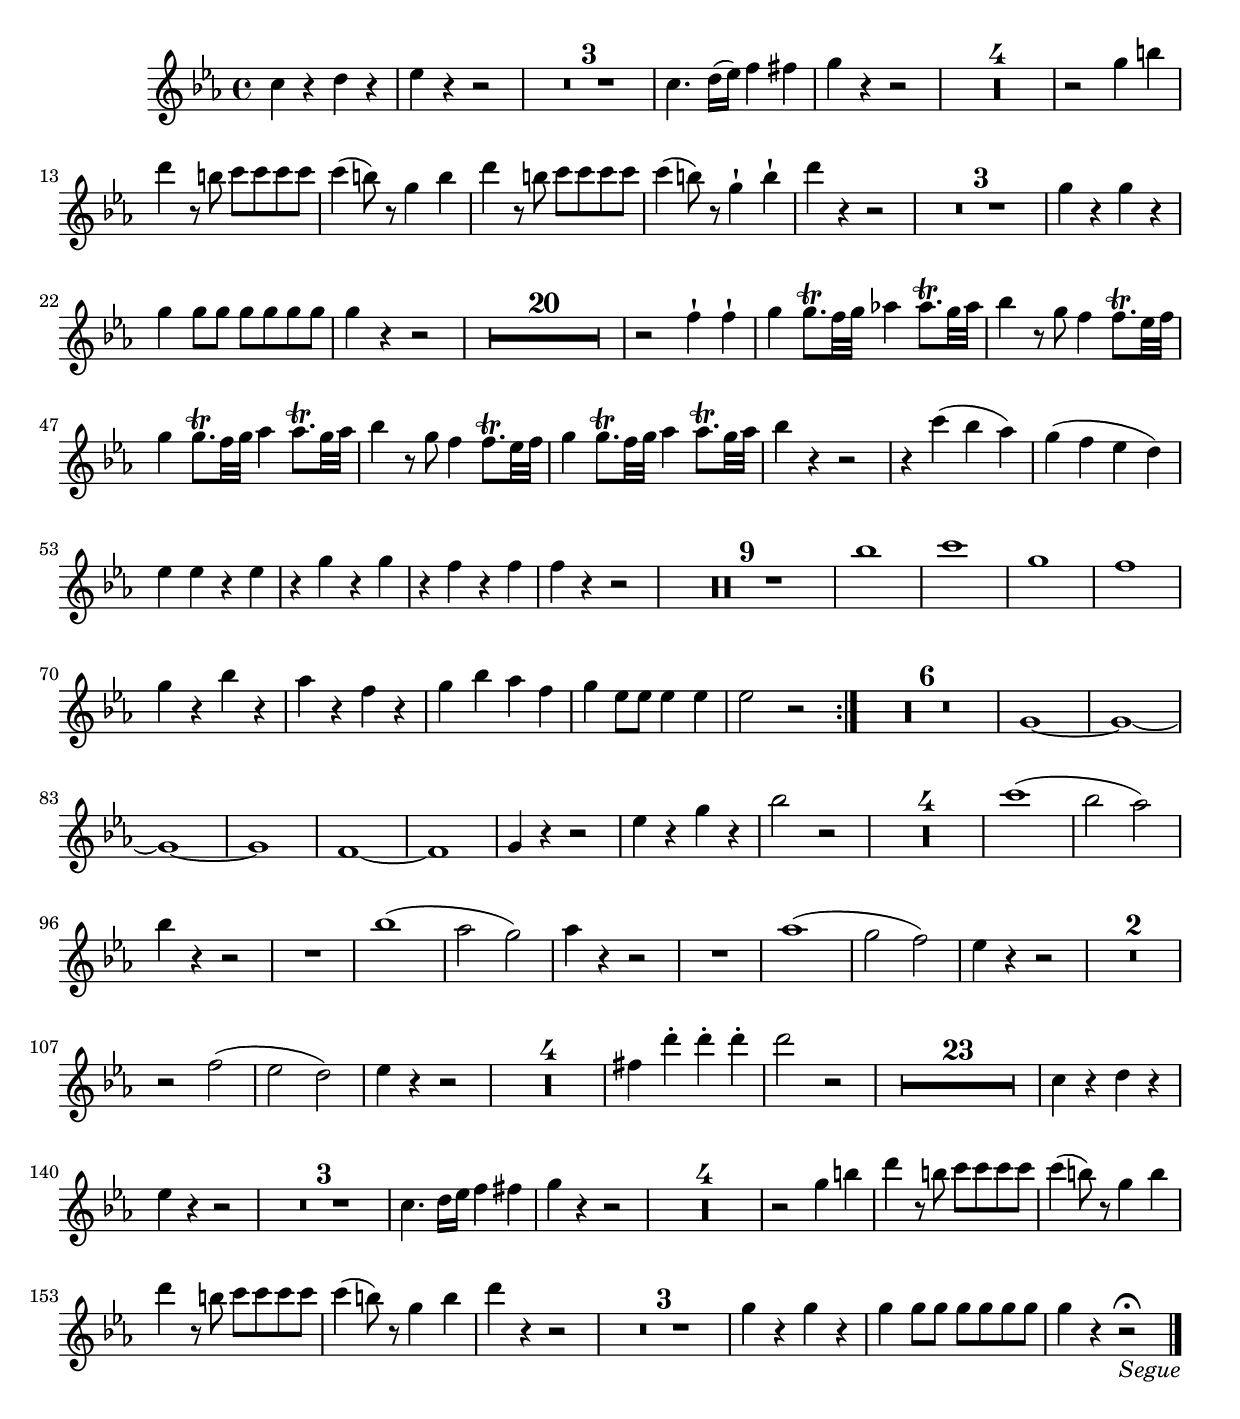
\version "2.10.25"      %Gossec - Symphonie mi bémol
                        %Hautbois1 - 2ème mvt
\relative c''{
\clef treble
\key ees \major
\time 4/4




c4 r d r 
ees r r2
\set Score.skipBars = ##t R1 * 3 
%
%
c4. d16( ees) f4 fis
g r r2
\set Score.skipBars = ##t R1 * 4 
%
%
%
r2 g4 b
d r8 b c c c c
c4( b8) r g4 b
d r8 b c c c c
c4( b8) r g4-| b-|
d r r2
\set Score.skipBars = ##t R1 * 3 
%
%
g,4 r g r
g g8 g g g g g
g4 r r2
\set Score.skipBars = ##t R1 * 20 
%
%
%
%
%
%
%
%
%
%
%
%
%
%
%
%
%
%
%
r2 f4-| f-|
g g8.\trill f32 g aes!4 aes8.\trill g32 aes
bes4 r8 g f4 f8.\trill ees32 f 
g4 g8.\trill f32 g aes4 aes8.\trill g32 aes
bes4 r8 g f4 f8.\trill ees32 f
g4 g8.\trill f32 g aes4 aes8.\trill g32 aes
bes4 r r2
r4 c( bes aes)
g( f ees d)
ees ees r ees
r g r g
r f r f
f r r2
\set Score.skipBars = ##t R1 * 9
%
%
%
%
%
%
%
%
bes1 
c
g
f
g4 r bes r 
aes r f r
g bes aes f
g ees8 ees ees4 ees
ees2 r \bar ":|"
\set Score.skipBars = ##t R1 * 6 
%
%
%
%
%
g,1 ~
g ~
g ~
g
f ~
f
g4 r r2
ees'4 r g r
bes2 r
\set Score.skipBars = ##t R1 * 4 
%
%
%
c1(
bes2 aes)
bes4 r r2
R1
bes(
aes2 g)
aes4 r r2
R1
aes(
g2 f)
ees4 r r2
\set Score.skipBars = ##t R1 * 2 
%
r2 f( 
ees d)
ees4 r r2
\set Score.skipBars = ##t R1 * 4 
%
%
%
fis4 d'-. d-. d-.
d2 r
\set Score.skipBars = ##t R1 * 23 
%
%
%
%
%
%
%
%
%
%
%
%
%
%
%
%
%
%
%
%
%
%
c,4 r d r
ees r r2
\set Score.skipBars = ##t R1 * 3 
%
%
c4. d16 ees f4 fis
g r r2
\set Score.skipBars = ##t R1 * 4 
%
%
%
r2 g4 b
d r8 b c c c c
c4( b8) r g4 b
d r8 b c c c c
c4( b8) r g4 b
d r r2
\set Score.skipBars = ##t R1 * 3 
%
%
g,4 r g r
g g8 g g g g g
g4 r r2^\fermataMarkup_\markup{\italic "Segue"} \bar "|." 
}
